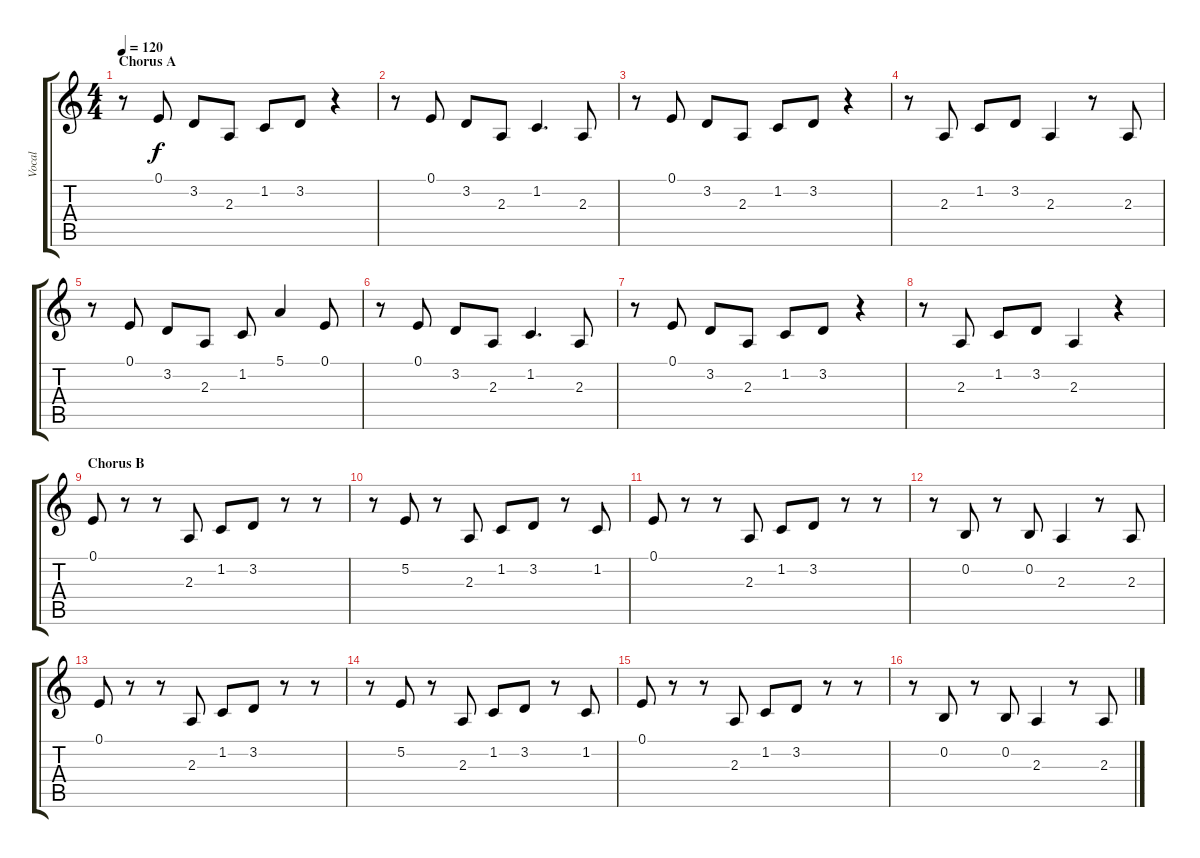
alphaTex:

\track ("Vocal" "Vocal") {instrument lead6voice}
\staff {score tabs}
\tuning (E4 B3 G3 D3 A2 E2) {hide}
\ts (4 4)
\section ("" "Chorus A")
\tempo 120
\clef g2
\ks c
r.8{dy ff} 0.1.8{dy f} 3.2.8 2.3.8 1.2.8 3.2.8 r.4 |
r.8 0.1.8 3.2.8 2.3.8 1.2.4{d} 2.3.8 |
r.8 0.1.8 3.2.8 2.3.8 1.2.8 3.2.8 r.4 |
r.8 2.3.8 1.2.8 3.2.8 2.3.4 r.8 2.3.8 |
r.8 0.1.8 3.2.8 2.3.8 1.2.8 5.1.4 0.1.8 |
r.8 0.1.8 3.2.8 2.3.8 1.2.4{d} 2.3.8 |
r.8 0.1.8 3.2.8 2.3.8 1.2.8 3.2.8 r.4 |
r.8 2.3.8 1.2.8 3.2.8 2.3.4 r.4 |
\section ("" "Chorus B")
0.1.8 r.8 r.8 2.3.8 1.2.8 3.2.8 r.8 r.8 |
r.8 5.2.8 r.8 2.3.8 1.2.8 3.2.8 r.8 1.2.8 |
0.1.8 r.8 r.8 2.3.8 1.2.8 3.2.8 r.8 r.8 |
r.8 0.2.8 r.8 0.2.8 2.3.4 r.8 2.3.8 |
0.1.8 r.8 r.8 2.3.8 1.2.8 3.2.8 r.8 r.8 |
r.8 5.2.8 r.8 2.3.8 1.2.8 3.2.8 r.8 1.2.8 |
0.1.8 r.8 r.8 2.3.8 1.2.8 3.2.8 r.8 r.8 |
r.8 0.2.8 r.8 0.2.8 2.3.4 r.8 2.3.8
